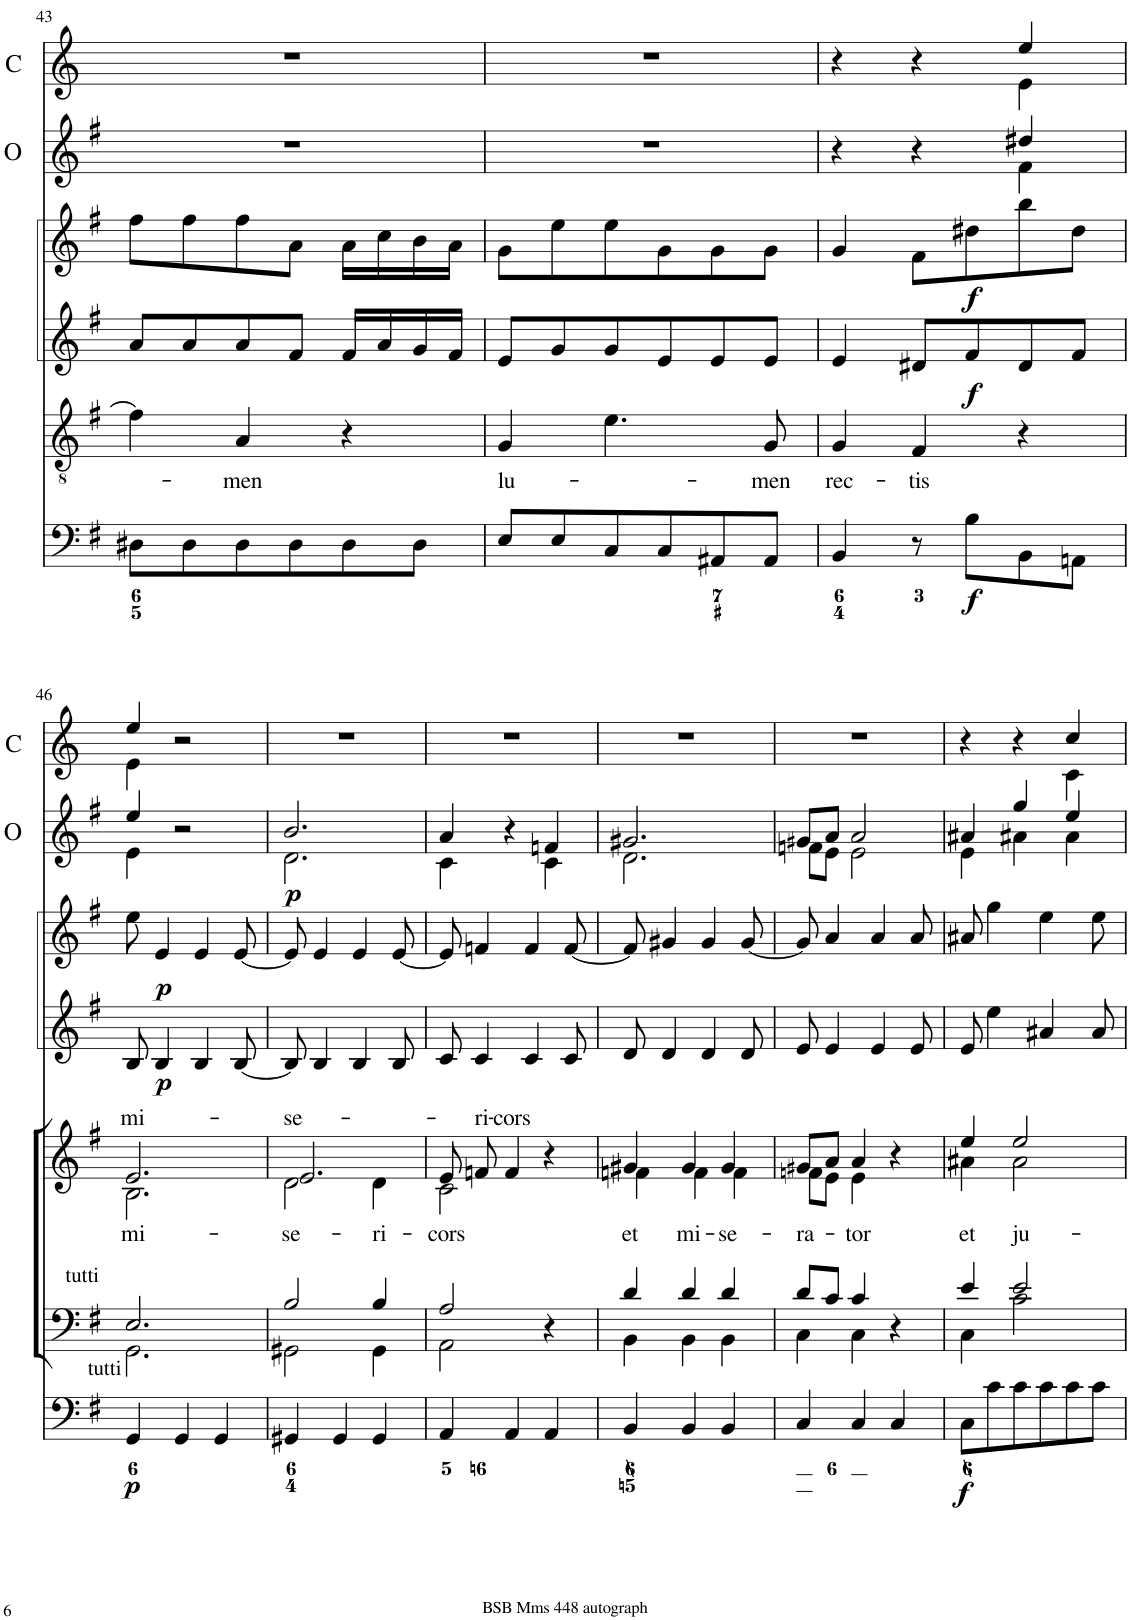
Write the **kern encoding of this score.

**kern	**dynam	**kern	**kern	**text	**kern	**text	**kern	**dynam	**kern	**dynam	**kern	**dynam	**kern
*part8	*part8	*part7	*part6	*part6	*part5	*part5	*part4	*part4	*part3	*part3	*part2	*part2	*part1
*staff8	*staff8	*staff7	*staff6	*staff6	*staff5	*staff5	*staff4	*staff4	*staff3	*staff3	*staff2	*staff2	*staff1
*I"Organ	*	*I"Voice	*I"Tenor	*	*I"Voice	*	*I"Violin	*	*I"Violin	*	*I"Oboi	*	*I"Corni in G
*	*	*	*	*	*	*	*I'Vln	*	*I'Vln	*	*I'O	*	*I'C
!!LO:PB:g=z
*clefF4	*	*clefF4	*clefGv2	*	*clefG2	*	*clefG2	*	*clefG2	*	*clefG2	*	*clefG2
*	*	*	*	*	*	*	*	*	*	*	*	*	*Trd3c5
*k[f#]	*	*k[f#]	*k[f#]	*	*k[f#]	*	*k[f#]	*	*k[f#]	*	*k[f#]	*	*k[]
*M3/4	*	*M3/4	*M3/4	*	*M3/4	*	*M3/4	*	*M3/4	*	*M3/4	*	*M3/4
=43	=43	=43	=43	=43	=43	=43	=43	=43	=43	=43	=43	=43	=43
8D#X\L	.	2.r	4f#\]	.	2.r	.	8a/L	.	8ff#\L	.	2.r	.	2.r
8D#\	.	.	.	.	.	.	8a/	.	8ff#\	.	.	.	.
!	!	!	!	!LO:LY:b	!	!	!	!	!	!	!	!	!
8D#\	.	.	4A/	-men	.	.	8a/	.	8ff#\	.	.	.	.
8D#\	.	.	.	.	.	.	8f#/J	.	8a\J	.	.	.	.
8D#\	.	.	4r	.	.	.	16f#/LL	.	16a\LL	.	.	.	.
.	.	.	.	.	.	.	16a/	.	16cc\	.	.	.	.
8D#\J	.	.	.	.	.	.	16g/	.	16b\	.	.	.	.
.	.	.	.	.	.	.	16f#/JJ	.	16a\JJ	.	.	.	.
=44	=44	=44	=44	=44	=44	=44	=44	=44	=44	=44	=44	=44	=44
!	!	!	!	!LO:LY:b	!	!	!	!	!	!	!	!	!
8E/L	.	2.r	4G/	lu-	2.r	.	8e/L	.	8g\L	.	2.r	.	2.r
8E/	.	.	.	.	.	.	8g/	.	8ee\	.	.	.	.
8C/	.	.	4.e\	.	.	.	8g/	.	8ee\	.	.	.	.
8C/	.	.	.	.	.	.	8e/	.	8g\	.	.	.	.
8AA#X/	.	.	.	.	.	.	8e/	.	8g\	.	.	.	.
!	!	!	!	!LO:LY:b	!	!	!	!	!	!	!	!	!
8AA#/J	.	.	8G/	-men	.	.	8e/J	.	8g\J	.	.	.	.
=45	=45	=45	=45	=45	=45	=45	=45	=45	=45	=45	=45	=45	=45
!	!	!	!	!LO:LY:b	!	!	!	!	!	!	!	!	!
*	*	*	*	*	*	*	*	*	*	*	*^	*	*^
4BB/	.	2.r	4G/	rec-	2.r	.	4e/	.	4g/	.	4r	2ryy	.	4r	2ryy
!	!	!	!	!LO:LY:b	!	!	!	!	!	!	!	!	!	!	!
8r	.	.	4F#/	-tis	.	.	8d#X/L	.	8f#\L	.	4r	.	.	4r	.
!	!LO:DY:b	!	!	!	!	!	!	!LO:DY:b	!	!LO:DY:b	!	!	!	!	!
8B\L	f	.	.	.	.	.	8f#/	f	8dd#X\	f	.	.	.	.	.
8BB\	.	.	4r	.	.	.	8d#/	.	8bb\	.	4dd#X/	4f#\	.	4ee/	4e\
8AAn\J	.	.	.	.	.	.	8f#/J	.	8dd#\J	.	.	.	.	.	.
!!LO:LB:g=z	!!
=46	=46	=46	=46	=46	=46	=46	=46	=46	=46	=46	=46	=46	=46	=46	=46
*	*	*^	*	*	*	*	*	*	*	*	*	*	*	*	*
!	!	!LO:TX:a:t=tutti	!	!	!	!	!	!	!	!	!	!	!	!	!	!
!LO:TX:a:t=tutti	!	!	!	!	!	!	!	!	!	!	!	!	!	!	!	!
!	!	!	!	!	!	!	!LO:LY:a	!	!	!	!	!	!	!	!	!
*	*	*	*	*	*	*^	*	*	*	*	*	*	*	*	*	*
!	!LO:DY:b	!	!	!	!	!	!	!LO:LY:b	!	!	!	!	!	!	!	!	!
4GG/	p	2.E/	2.GG\	2.r	.	2.e/	2.B\	mi-	8B/	.	8ee\	.	4ee/	4e\	.	4ee/	4e\
!	!	!	!	!	!	!	!	!	!	!LO:DY:b	!	!LO:DY:b	!	!	!	!	!
.	.	.	.	.	.	.	.	.	4B/	p	4e/	p	.	.	.	.	.
4GG/	.	.	.	.	.	.	.	.	.	.	.	.	2r	2ryy	.	2r	2ryy
.	.	.	.	.	.	.	.	.	4B/	.	4e/	.	.	.	.	.	.
4GG/	.	.	.	.	.	.	.	.	.	.	.	.	.	.	.	.	.
.	.	.	.	.	.	.	.	.	[8B/	.	[8e/	.	.	.	.	.	.
*	*	*	*	*	*	*	*	*	*	*	*	*	*	*	*	*v	*v
=47	=47	=47	=47	=47	=47	=47	=47	=47	=47	=47	=47	=47	=47	=47	=47	=47
!	!	!	!	!	!	!	!	!LO:LY:a	!	!	!	!	!	!	!	!
!	!	!	!	!	!	!	!	!LO:LY:b	!	!	!	!	!	!	!LO:DY:b	!
4GG#X/	.	2B/	2GG#X\	2.r	.	2.e/	2d\	-se-	8B/]	.	8e/]	.	2.b/	2.d\	p	2.r
.	.	.	.	.	.	.	.	.	4B/	.	4e/	.	.	.	.	.
4GG#/	.	.	.	.	.	.	.	.	.	.	.	.	.	.	.	.
.	.	.	.	.	.	.	.	.	4B/	.	4e/	.	.	.	.	.
!	!	!	!	!	!	!	!	!LO:LY:b	!	!	!	!	!	!	!	!
4GG#/	.	4B/	4GG#\	.	.	.	4d\	-ri-	.	.	.	.	.	.	.	.
.	.	.	.	.	.	.	.	.	8B/	.	[8e/	.	.	.	.	.
=48	=48	=48	=48	=48	=48	=48	=48	=48	=48	=48	=48	=48	=48	=48	=48	=48
!	!	!	!	!	!	!	!	!LO:LY:b	!	!	!	!	!	!	!	!
4AA/	.	2A/	2AA\	2.r	.	8e/	2c\	-cors	8c/	.	8e/]	.	4a/	4c\	.	2.r
!	!	!	!	!	!	!	!	!LO:LY:a	!	!	!	!	!	!	!	!
.	.	.	.	.	.	8fn/	.	-ri-	4c/	.	4fn/	.	.	.	.	.
!	!	!	!	!	!	!	!	!LO:LY:a	!	!	!	!	!	!	!	!
4AA/	.	.	.	.	.	4f/	.	-cors	.	.	.	.	4r	4ryy	.	.
.	.	.	.	.	.	.	.	.	4c/	.	4f/	.	.	.	.	.
4AA/	.	4r	4ryy	.	.	4r	4ryy	.	.	.	.	.	4fn/	4c\	.	.
.	.	.	.	.	.	.	.	.	8c/	.	[8f/	.	.	.	.	.
=49	=49	=49	=49	=49	=49	=49	=49	=49	=49	=49	=49	=49	=49	=49	=49	=49
!	!	!	!	!	!	!	!	!LO:LY:b	!	!	!	!	!	!	!	!
4BB/	.	4d/	4BB\	2.r	.	4g#X/	4fn\	et	8d/	.	8f/]	.	2.g#X/	2.d\	.	2.r
.	.	.	.	.	.	.	.	.	4d/	.	4g#X/	.	.	.	.	.
!	!	!	!	!	!	!	!	!LO:LY:b	!	!	!	!	!	!	!	!
4BB/	.	4d/	4BB\	.	.	4g#/	4f\	mi-	.	.	.	.	.	.	.	.
.	.	.	.	.	.	.	.	.	4d/	.	4g#/	.	.	.	.	.
!	!	!	!	!	!	!	!	!LO:LY:b	!	!	!	!	!	!	!	!
4BB/	.	4d/	4BB\	.	.	4g#/	4f\	-se-	.	.	.	.	.	.	.	.
.	.	.	.	.	.	.	.	.	8d/	.	[8g#/	.	.	.	.	.
=50	=50	=50	=50	=50	=50	=50	=50	=50	=50	=50	=50	=50	=50	=50	=50	=50
!	!	!	!	!	!	!	!	!LO:LY:b	!	!	!	!	!	!	!	!
4C/	.	8d/L	4C\	2.r	.	8g#X/L	8fn\L	-ra-	8e/	.	8g#/]	.	8g#X/L	8fn\L	.	2.r
.	.	8c/J	.	.	.	8a/J	8e\J	.	4e/	.	4a/	.	8a/J	8e\J	.	.
!	!	!	!	!	!	!	!	!LO:LY:b	!	!	!	!	!	!	!	!
4C/	.	4c/	4C\	.	.	4a/	4e\	-tor	.	.	.	.	2a/	2e\	.	.
.	.	.	.	.	.	.	.	.	4e/	.	4a/	.	.	.	.	.
4C/	.	4r	4ryy	.	.	4r	4ryy	.	.	.	.	.	.	.	.	.
.	.	.	.	.	.	.	.	.	8e/	.	8a/	.	.	.	.	.
=51	=51	=51	=51	=51	=51	=51	=51	=51	=51	=51	=51	=51	=51	=51	=51	=51
!	!LO:DY:b	!	!	!	!	!	!	!LO:LY:b	!	!	!	!	!	!	!	!
*	*	*	*	*	*	*	*	*	*	*	*	*	*	*	*	*^
8C\L	f	4e/	4C\	2.r	.	4ee/	4a#X\	et	8e/	.	8a#X/	.	4a#X/	4e\	.	4r	2ryy
8c\	.	.	.	.	.	.	.	.	4ee\	.	4gg\	.	.	.	.	.	.
!	!	!	!	!	!	!	!	!LO:LY:b	!	!	!	!	!	!	!	!	!
8c\	.	2e/	2c\	.	.	2ee/	2a#\	ju-	.	.	.	.	4gg/	4a#X\	.	4r	.
8c\	.	.	.	.	.	.	.	.	4a#X/	.	4ee\	.	.	.	.	.	.
8c\	.	.	.	.	.	.	.	.	.	.	.	.	4ee/	4a#\	.	4cc/	4c\
8c\J	.	.	.	.	.	.	.	.	8a#/	.	8ee\	.	.	.	.	.	.
*	*	*	*	*	*	*	*	*	*	*	*	*	*v	*v	*	*	*
*	*	*v	*v	*	*	*v	*v	*	*	*	*	*	*	*	*v	*v
=	=	=	=	=	=	=	=	=	=	=	=	=	=
*-	*-	*-	*-	*-	*-	*-	*-	*-	*-	*-	*-	*-	*-
